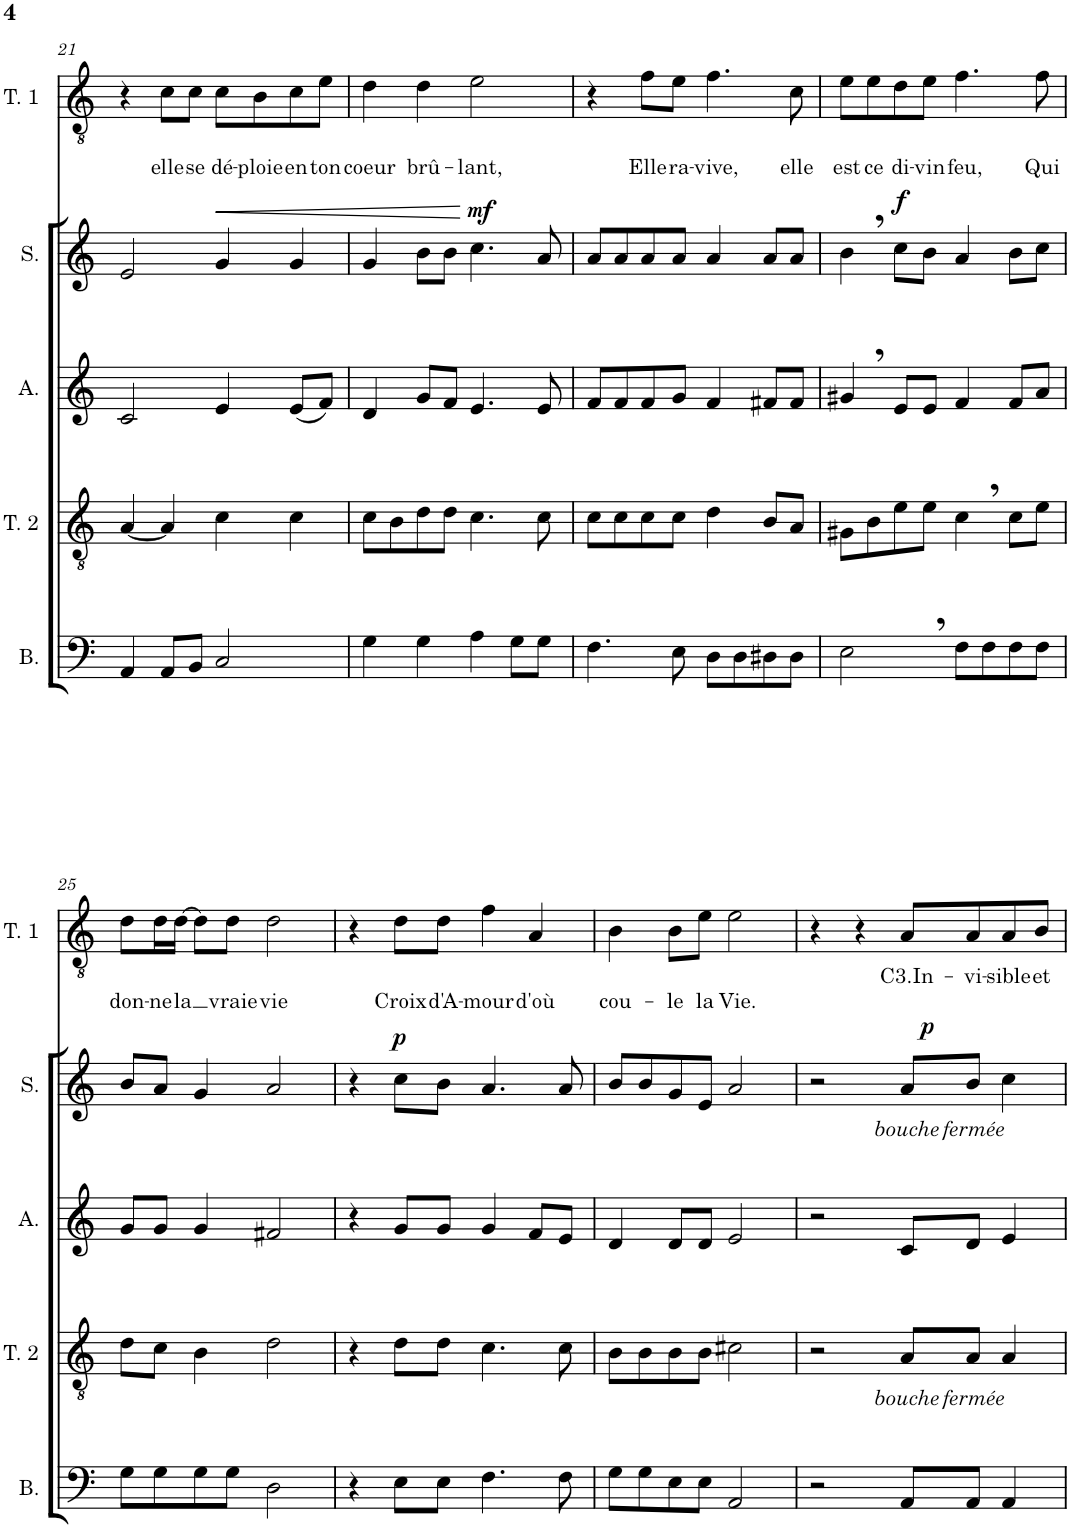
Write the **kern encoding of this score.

**kern	**kern	**text	**kern	**kern	**text	**dynam	**kern	**text	**text
*part5	*part4	*part4	*part3	*part2	*part2	*part2	*part1	*part1	*part1
*staff5	*staff4	*staff4	*staff3	*staff2	*staff2	*staff2	*staff1	*staff1	*staff1
*I"Basse	*I"Ténor 2	*	*I"Alto	*I"Soprano	*	*	*I"Ténor 1	*	*
*I'B.	*I'T. 2	*	*I'A.	*I'S.	*	*	*I'T. 1	*	*
!!LO:PB:g=z
*clefF4	*clefGv2	*	*clefG2	*clefG2	*	*	*clefGv2	*	*
*k[]	*k[]	*	*k[]	*k[]	*	*	*k[]	*	*
*M4/4	*M4/4	*	*M4/4	*M4/4	*	*	*M4/4	*	*
*met(c)	*met(c)	*	*met(c)	*met(c)	*	*	*met(c)	*	*
=21	=21	=21	=21	=21	=21	=21	=21	=21	=21
4AA/	[4A/	.	2c/	2e/	.	.	4r	.	.
!	!	!	!	!	!	!	!	!	!LO:LY:b
8AA/L	4A/]	.	.	.	.	.	8c\L	.	elle
!	!	!	!	!	!	!	!	!	!LO:LY:b
8BB/J	.	.	.	.	.	.	8c\J	.	se
!	!	!	!	!	!	!LO:HP:b	!	!	!LO:LY:b
2C/	4c\	.	4e/	4g/	.	<	8c\L	.	dé-
!	!	!	!	!	!	!	!	!	!LO:LY:b
.	.	.	.	.	.	.	8B\	.	-ploie
!	!	!	!	!	!	!	!	!	!LO:LY:b
.	4c\	.	(8e/L	4g/	.	.	8c\	.	en
!	!	!	!	!	!	!	!	!	!LO:LY:b
.	.	.	8f/J)	.	.	.	8e\J	.	ton
=22	=22	=22	=22	=22	=22	=22	=22	=22	=22
!	!	!	!	!	!	!	!	!	!LO:LY:b
4G\	8c\L	.	4d/	4g/	.	.	4d\	.	coeur
.	8B\	.	.	.	.	.	.	.	.
!	!	!	!	!	!	!	!	!	!LO:LY:b
4G\	8d\	.	8g/L	8b\L	.	.	4d\	.	brû-
.	8d\J	.	8f/J	8b\J	.	.	.	.	.
!	!	!	!	!	!	!LO:DY:n=1:a	!	!	!LO:LY:b
4A\	4.c\	.	4.e/	4.cc\	.	[ mf	2e\	.	-lant,
8G\L	.	.	.	.	.	.	.	.	.
8G\J	8c\	.	8e/	8a/	.	.	.	.	.
=23	=23	=23	=23	=23	=23	=23	=23	=23	=23
4.F\	8c\L	.	8f/L	8a/L	.	.	4r	.	.
.	8c\	.	8f/	8a/	.	.	.	.	.
!	!	!	!	!	!	!	!	!	!LO:LY:b
.	8c\	.	8f/	8a/	.	.	8f\L	.	Elle
!	!	!	!	!	!	!	!	!	!LO:LY:b
8E\	8c\J	.	8g/J	8a/J	.	.	8e\J	.	ra-
!	!	!	!	!	!	!	!	!	!LO:LY:b
8D\L	4d\	.	4f/	4a/	.	.	4.f\	.	-vive,
8D\	.	.	.	.	.	.	.	.	.
8D#X\	8B/L	.	8f#X/L	8a/L	.	.	.	.	.
!	!	!	!	!	!	!	!	!	!LO:LY:b
8D#\J	8A/J	.	8f#/J	8a/J	.	.	8c\	.	elle
=24	=24	=24	=24	=24	=24	=24	=24	=24	=24
!	!	!	!	!	!	!	!	!	!LO:LY:b
2E,\	8G#X\L	.	4g#X,/	4b,\	.	.	8e\L	.	est
!	!	!	!	!	!	!	!	!	!LO:LY:b
.	8B\	.	.	.	.	.	8e\	.	ce
!	!	!	!	!	!	!LO:DY:a	!	!	!LO:LY:b
.	8e\	.	8e/L	8cc\L	.	f	8d\	.	di-
!	!	!	!	!	!	!	!	!	!LO:LY:b
.	8e\J	.	8e/J	8b\J	.	.	8e\J	.	-vin
!	!	!	!	!	!	!	!	!	!LO:LY:b
8F\L	4c,\	.	4f/	4a/	.	.	4.f\	.	feu,
8F\	.	.	.	.	.	.	.	.	.
8F\	8c\L	.	8f/L	8b\L	.	.	.	.	.
!	!	!	!	!	!	!	!	!	!LO:LY:b
8F\J	8e\J	.	8a/J	8cc\J	.	.	8f\	.	Qui
!!LO:LB:g=z
=25	=25	=25	=25	=25	=25	=25	=25	=25	=25
!	!	!	!	!	!	!	!	!	!LO:LY:b
8G\L	8d\L	.	8g/L	8b/L	.	.	8d\L	.	don-
!	!	!	!	!	!	!	!	!	!LO:LY:b
8G\	8c\J	.	8g/J	8a/J	.	.	16d\L	.	-ne
!	!	!	!	!	!	!	!	!	!LO:LY:b
.	.	.	.	.	.	.	[16d\JJ	.	la
8G\	4B\	.	4g/	4g/	.	.	8d\L]	.	.
!	!	!	!	!	!	!	!	!	!LO:LY:b
8G\J	.	.	.	.	.	.	8d\J	.	vraie
!	!	!	!	!	!	!	!	!	!LO:LY:b
2D\	2d\	.	2f#X/	2a/	.	.	2d\	.	vie
=26	=26	=26	=26	=26	=26	=26	=26	=26	=26
4r	4r	.	4r	4r	.	.	4r	.	.
!	!	!	!	!	!	!LO:DY:a	!	!	!LO:LY:b
8E\L	8d\L	.	8g/L	8cc\L	.	p	8d\L	.	Croix
!	!	!	!	!	!	!	!	!	!LO:LY:b
8E\J	8d\J	.	8g/J	8b\J	.	.	8d\J	.	d'A-
!	!	!	!	!	!	!	!	!	!LO:LY:b
4.F\	4.c\	.	4g/	4.a/	.	.	4f\	.	-mour
!	!	!	!	!	!	!	!	!	!LO:LY:b
.	.	.	8f/L	.	.	.	4A/	.	d'où
8F\	8c\	.	8e/J	8a/	.	.	.	.	.
=27	=27	=27	=27	=27	=27	=27	=27	=27	=27
!	!	!	!	!	!	!	!	!	!LO:LY:b
8G\L	8B\L	.	4d/	8b/L	.	.	4B\	.	cou-
8G\	8B\	.	.	8b/	.	.	.	.	.
!	!	!	!	!	!	!	!	!	!LO:LY:b
8E\	8B\	.	8d/L	8g/	.	.	8B\L	.	-le
!	!	!	!	!	!	!	!	!	!LO:LY:b
8E\J	8B\J	.	8d/J	8e/J	.	.	8e\J	.	la
!	!	!	!	!	!	!	!	!	!LO:LY:b
2AA/	2c#X\	.	2e/	2a/	.	.	2e\	.	Vie.
=28	=28	=28	=28	=28	=28	=28	=28	=28	=28
2r	2r	.	2r	2r	.	.	4r	.	.
.	.	.	.	.	.	.	4r	.	.
!	!	!LO:LY:b	!	!	!LO:LY:b	!LO:DY:a	!	!LO:LY:b	!
8AA/L	8A/L	bouche	8c/L	8a/L	bouche	p	8A/L	C3.In-	.
!	!	!LO:LY:b	!	!	!LO:LY:b	!	!	!LO:LY:b	!
8AA/J	8A/J	fermée	8d/J	8b/J	fermée	.	8A/	-vi-	.
!	!	!	!	!	!	!	!	!LO:LY:b	!
4AA/	4A/	.	4e/	4cc\	.	.	8A/	-sible	.
!	!	!	!	!	!	!	!	!LO:LY:b	!
.	.	.	.	.	.	.	8B/J	et	.
=	=	=	=	=	=	=	=	=	=
*-	*-	*-	*-	*-	*-	*-	*-	*-	*-
